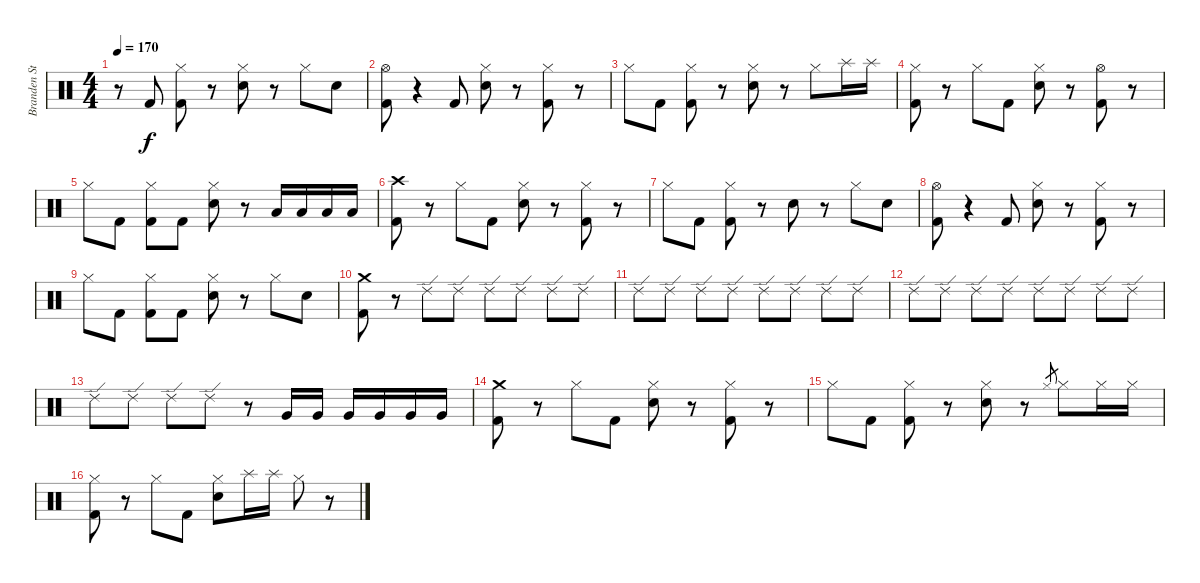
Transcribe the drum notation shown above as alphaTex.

\track ("Branden Steineckert" "Branden St") {instrument percussion}
\staff {score}
\articulation defaults
\ts (4 4)
\tempo 170
\clef neutral
\ks c
r.8{dy f} "Kick (hit) 2".8 ("Hi-Hat (closed)" "Kick (hit) 2").8 r.8 ("Hi-Hat (closed)" "Electric Snare (hit)").8 r.8 "Hi-Hat (closed)".8 "Electric Snare (hit)".8 |
("Hi-Hat (open)" "Kick (hit) 2").8 r.4 "Kick (hit) 2".8 ("Hi-Hat (closed)" "Electric Snare (hit)").8 r.8 ("Hi-Hat (closed)" "Kick (hit) 2").8 r.8 |
"Hi-Hat (closed)".8 "Kick (hit) 2".8 ("Hi-Hat (closed)" "Kick (hit) 2").8 r.8 ("Hi-Hat (closed)" "Electric Snare (hit)").8 r.8 "Hi-Hat (closed)".8 "Splash (hit)".16 "Splash (hit)".16 |
("Hi-Hat (closed)" "Kick (hit) 2").8 r.8 "Hi-Hat (closed)".8 "Kick (hit) 2".8 ("Hi-Hat (closed)" "Electric Snare (hit)").8 r.8 ("Hi-Hat (open)" "Kick (hit) 2").8 r.8 |
"Hi-Hat (closed)".8 "Kick (hit) 2".8 ("Hi-Hat (closed)" "Kick (hit) 2").8 "Kick (hit) 2".8 ("Hi-Hat (closed)" "Electric Snare (hit)").8 r.8 "Low Floor Tom (hit)".16 "Low Floor Tom (hit)".16 "Low Floor Tom (hit)".16 "Low Floor Tom (hit)".16 |
("Crash high (hit)" "Kick (hit) 2").8 r.8 "Hi-Hat (closed)".8 "Kick (hit) 2".8 ("Hi-Hat (closed)" "Electric Snare (hit)").8 r.8 ("Hi-Hat (closed)" "Kick (hit) 2").8 r.8 |
"Hi-Hat (closed)".8 "Kick (hit) 2".8 ("Hi-Hat (closed)" "Kick (hit) 2").8 r.8 "Electric Snare (hit)".8 r.8 "Hi-Hat (closed)".8 "Electric Snare (hit)".8 |
("Hi-Hat (open)" "Kick (hit) 2").8 r.4 "Kick (hit) 2".8 ("Hi-Hat (closed)" "Electric Snare (hit)").8 r.8 ("Hi-Hat (closed)" "Kick (hit) 2").8 r.8 |
"Hi-Hat (closed)".8 "Kick (hit) 2".8 ("Hi-Hat (closed)" "Kick (hit) 2").8 "Kick (hit) 2".8 ("Hi-Hat (closed)" "Electric Snare (hit)").8 r.8 "Hi-Hat (closed)".8 "Electric Snare (hit)".8 |
("Crash medium (hit)" "Kick (hit) 2").8 r.8 "Ride (edge) 2".8 "Ride (edge) 2".8 "Ride (edge) 2".8 "Ride (edge) 2".8 "Ride (edge) 2".8 "Ride (edge) 2".8 |
"Ride (edge) 2".8 "Ride (edge) 2".8 "Ride (edge) 2".8 "Ride (edge) 2".8 "Ride (edge) 2".8 "Ride (edge) 2".8 "Ride (edge) 2".8 "Ride (edge) 2".8 |
"Ride (edge) 2".8 "Ride (edge) 2".8 "Ride (edge) 2".8 "Ride (edge) 2".8 "Ride (edge) 2".8 "Ride (edge) 2".8 "Ride (edge) 2".8 "Ride (edge) 2".8 |
"Ride (edge) 2".8 "Ride (edge) 2".8 "Ride (edge) 2".8 "Ride (edge) 2".8 r.8 "Very Low Tom (hit)".16 "Very Low Tom (hit)".16 "Very Low Tom (hit)".16 "Very Low Tom (hit)".16 "Very Low Tom (hit)".16 "Very Low Tom (hit)".16 |
("Crash medium (hit)" "Kick (hit) 2").8 r.8 "Hi-Hat (closed)".8 "Kick (hit) 2".8 ("Hi-Hat (closed)" "Electric Snare (hit)").8 r.8 ("Hi-Hat (closed)" "Kick (hit) 2").8 r.8 |
"Hi-Hat (closed)".8 "Kick (hit) 2".8 ("Hi-Hat (closed)" "Kick (hit) 2").8 r.8 ("Hi-Hat (closed)" "Electric Snare (hit)").8 r.8 "Hi-Hat (closed)".8{gr} "Hi-Hat (closed)".8 "Hi-Hat (closed)".16 "Hi-Hat (closed)".16 |
("Hi-Hat (closed)" "Kick (hit) 2").8 r.8 "Hi-Hat (closed)".8 "Kick (hit) 2".8 ("Hi-Hat (closed)" "Electric Snare (hit)").8 "Splash (hit)".16 "Splash (hit)".16 "Hi-Hat (closed)".8 r.8
